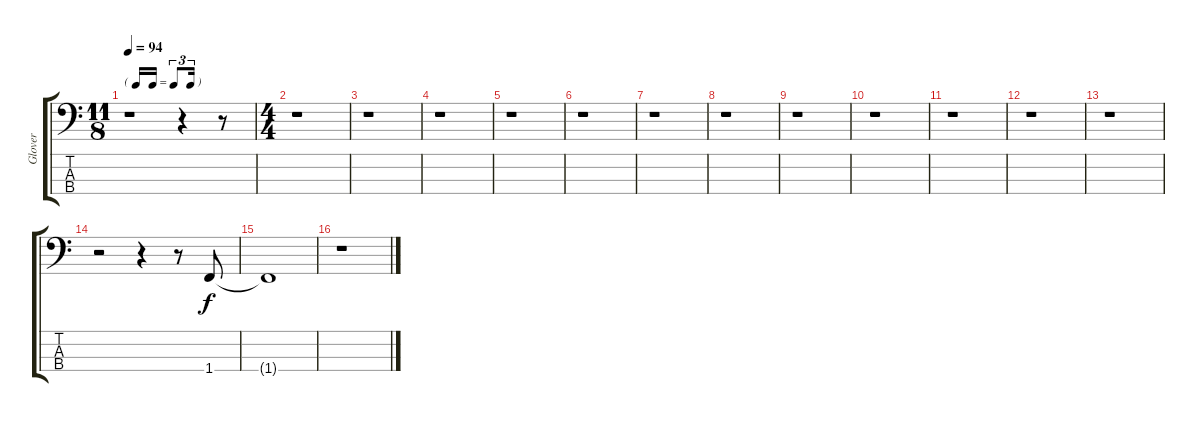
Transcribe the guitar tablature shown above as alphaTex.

\track ("Glover" "Glover") {instrument electricbassfinger}
\staff {score tabs}
\tuning (G2 D2 A1 E1) {hide}
\ts (11 8)
\tf triplet16th
\tempo 94
\clef f4
\ks c
r.1{dy f} r.4 r.8 |
\ts (4 4)
r.1 |
r.1 |
r.1 |
r.1 |
r.1 |
r.1 |
r.1 |
r.1 |
r.1 |
r.1 |
r.1 |
r.1 |
r.2 r.4 r.8 1.4.8 |
1.4{t}.1 |
r.1
